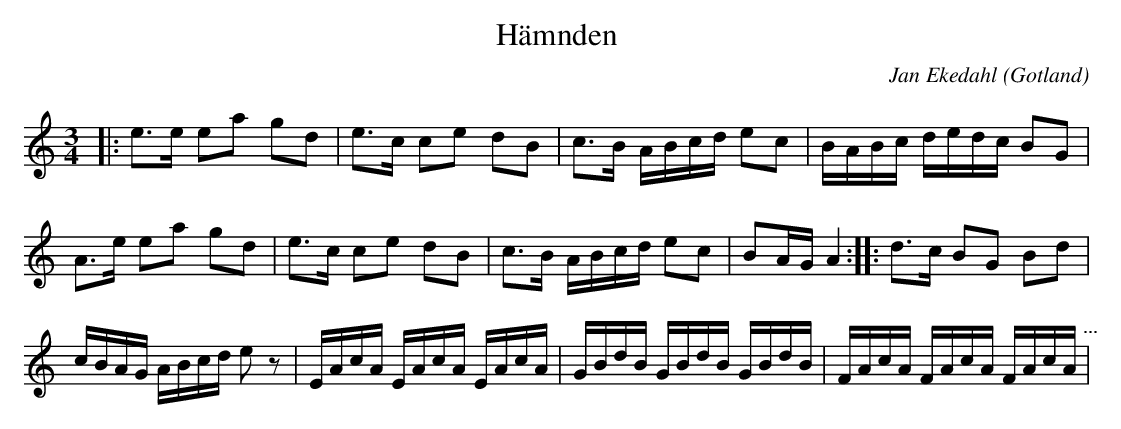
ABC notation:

X:1
T:Hämnden
O:Gotland
C:Jan Ekedahl
M:3/4
L:1/8
K:Am
|: e>e ea gd | e>c ce dB | c>B A/B/c/d/ ec | B/A/B/c/ d/e/d/c/ BG | A>e ea gd | e>c ce dB | c>B A/B/c/d/ ec | BA/G/ A2:| |:d>c BG Bd | c/B/A/G/ A/B/c/d/ ez | E/A/c/A/ E/A/c/A/ E/A/c/A/ | G/B/d/B/ G/B/d/B/ G/B/d/B/ | F/A/c/A/ F/A/c/A/ F/A/c/A/ "..." |
